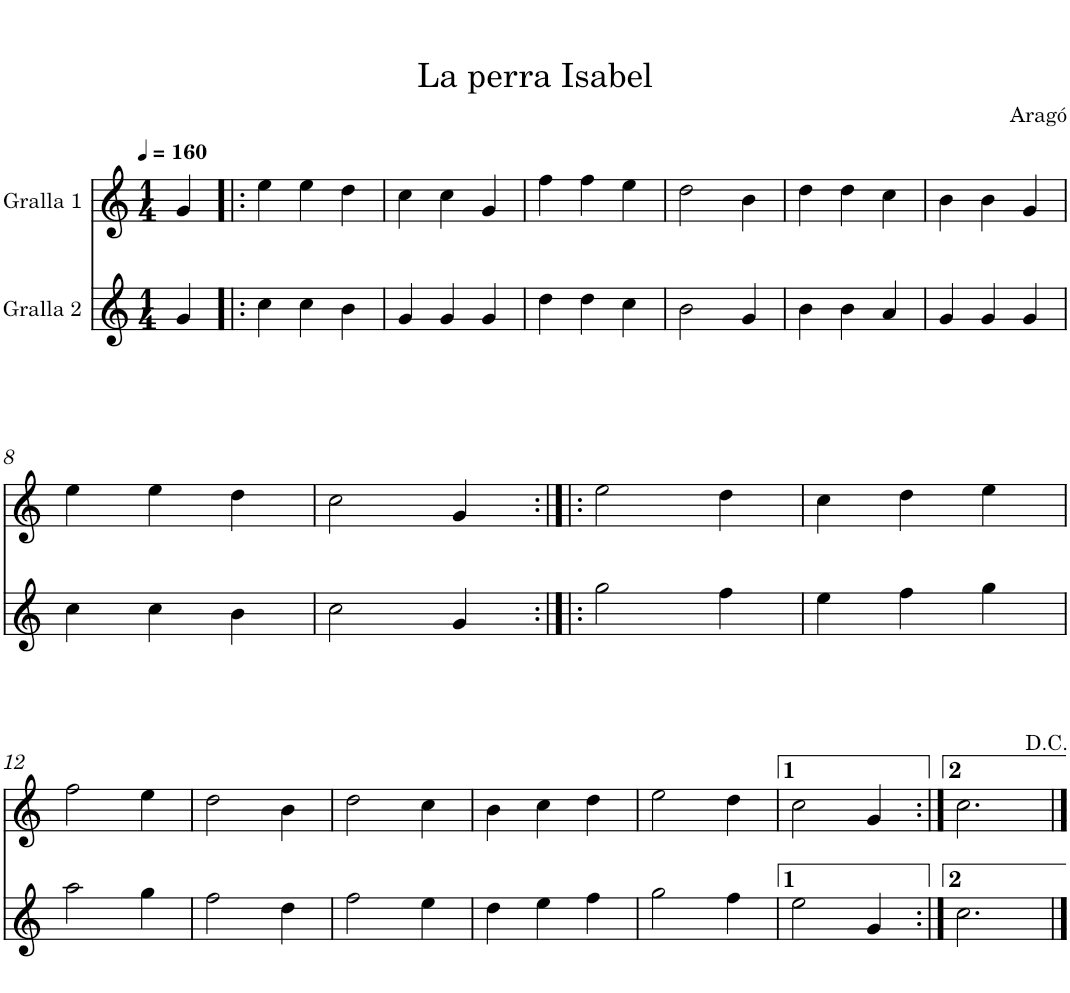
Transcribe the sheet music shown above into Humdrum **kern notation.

**kern	**kern
*part2	*part1
*staff2	*staff1
*I"Gralla 2	*I"Gralla 1
*clefG2	*clefG2
*k[]	*k[]
*M1/4	*M1/4
*MM160	*MM160
=1	=1
4g/	4g/
=2!|:	=2!|:
4cc\	4ee\
4cc\	4ee\
4b\	4dd\
=3	=3
4g/	4cc\
4g/	4cc\
4g/	4g/
=4	=4
4dd\	4ff\
4dd\	4ff\
4cc\	4ee\
=5	=5
[4b\	[4dd\
4ryy	4ryy
4g/	4b\
=6	=6
4b\	4dd\
4b\]	4dd\]
4b\	4dd\
4a/	4cc\
=7	=7
4g/	4b\
4g/	4b\
4g/	4g/
!!LO:LB:g=z
=8	=8
4cc\	4ee\
4cc\	4ee\
4b\	4dd\
=9	=9
[4cc\	[4cc\
4ryy	4ryy
4g/	4g/
=10:|!|:	=10:|!|:
[4gg\	[4ee\
4cc\]	4cc\]
4ff\	4dd\
=11	=11
4ee\	4cc\
4gg\]	4ee\]
4ff\	4dd\
4gg\	4ee\
!!LO:LB:g=z
=12	=12
[4aa\	[4ff\
4ryy	4ryy
4gg\	4ee\
=13	=13
[4ff\	[4dd\
4aa\]	4ff\]
4dd\	4b\
=14	=14
[4ff\	[4dd\
4ff\]	4dd\]
4ee\	4cc\
=15	=15
4dd\	4b\
4ff\]	4dd\]
4ee\	4cc\
4ff\	4dd\
=16	=16
[4gg\	[4ee\
4ryy	4ryy
4ff\	4dd\
=17	=17
[4ee\	[4cc\
4gg\]	4ee\]
4g/	4g/
=18:|!	=18:|!
[4cc\	[4cc\
4ee\]	4cc\]
4ryy	4ryy
==19	==19
4cc\_	4cc\_
=20	=20
4cc\]	4cc\]
=	=
*-	*-
